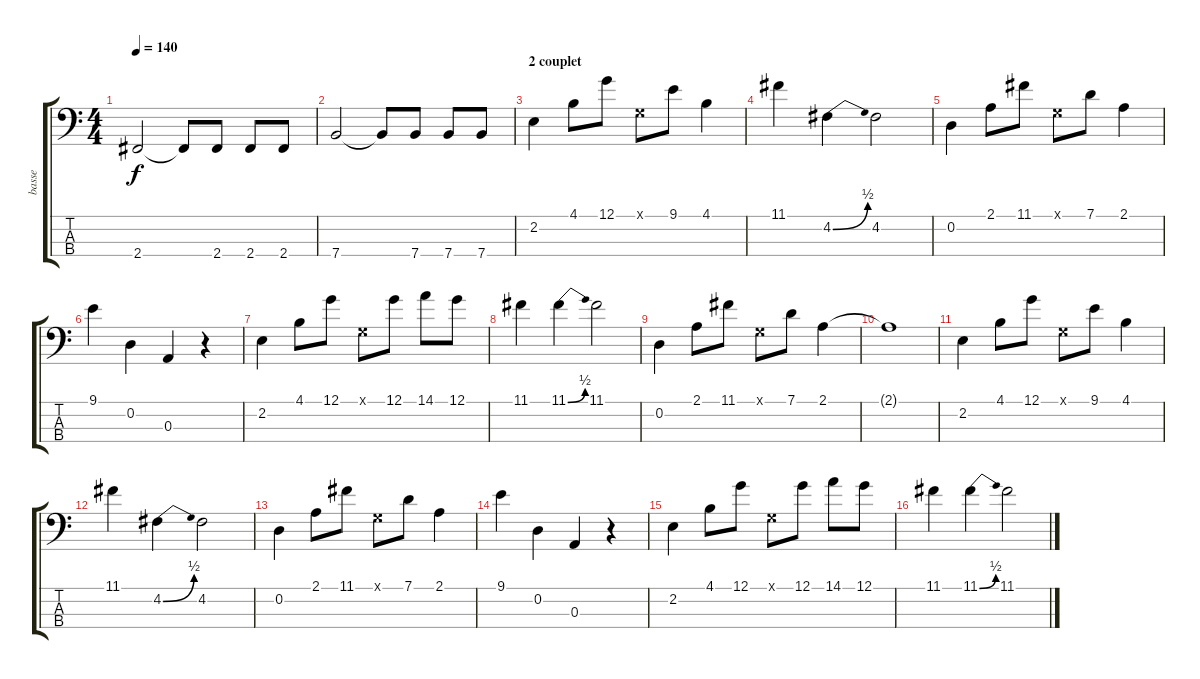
\track ("basse" "basse") {instrument acousticbass}
\staff {score tabs}
\tuning (G2 D2 A1 E1) {hide}
\ts (4 4)
\tempo 140
\clef f4
\ks c
2.4.2{dy f} 2.4{t}.8 2.4.8 2.4.8 2.4.8 |
7.4.2 7.4{t}.8 7.4.8 7.4.8 7.4.8 |
\section ("" "2 couplet")
2.2.4 4.1.8 12.1.8 0.1{x}.8 9.1.8 4.1.4 |
11.1.4 4.2{be (bend 0 0 60 2)}.4 4.2.2 |
0.2.4 2.1.8 11.1.8 0.1{x}.8 7.1.8 2.1.4 |
9.1.4 0.2.4 0.3.4 r.4 |
2.2.4 4.1.8 12.1.8 0.1{x}.8 12.1.8 14.1.8 12.1.8 |
11.1.4 11.1{be (bend 0 0 60 2)}.4 11.1.2 |
0.2.4 2.1.8 11.1.8 0.1{x}.8 7.1.8 2.1.4 |
2.1{t}.1 |
2.2.4 4.1.8 12.1.8 0.1{x}.8 9.1.8 4.1.4 |
11.1.4 4.2{be (bend 0 0 60 2)}.4 4.2.2 |
0.2.4 2.1.8 11.1.8 0.1{x}.8 7.1.8 2.1.4 |
9.1.4 0.2.4 0.3.4 r.4 |
2.2.4 4.1.8 12.1.8 0.1{x}.8 12.1.8 14.1.8 12.1.8 |
11.1.4 11.1{be (bend 0 0 60 2)}.4 11.1.2
